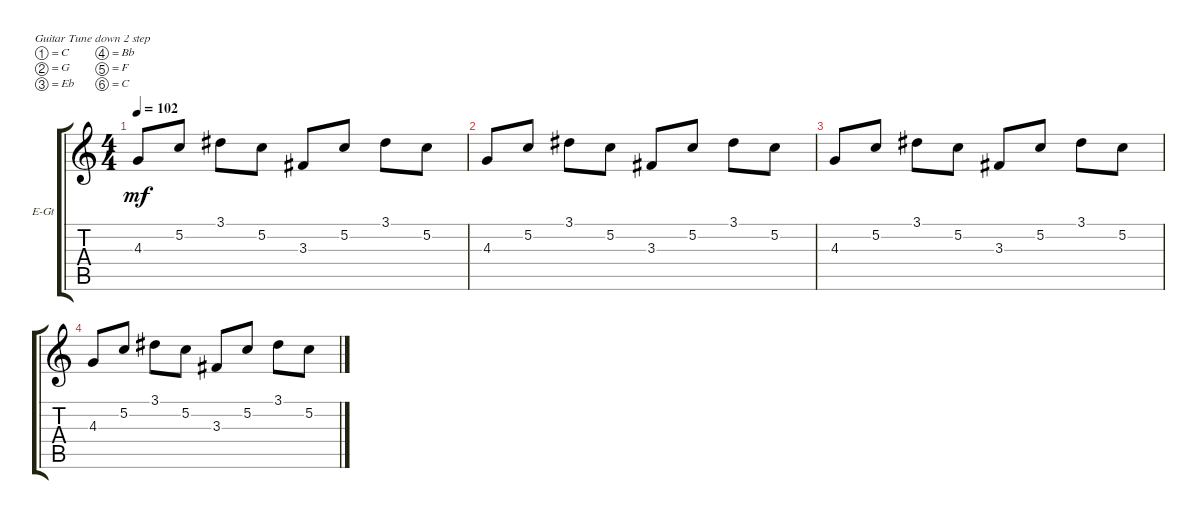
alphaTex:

\bracketExtendMode groupsimilarinstruments
\firstSystemTrackNameOrientation horizontal
\otherSystemsTrackNameOrientation horizontal
\track ("Gtr2" "E-Gt") {instrument electricguitarclean}
\staff {score tabs}
\tuning (C4 G3 Eb3 Bb2 F2 C2)
\ts (4 4)
\tempo 102
\clef g2
\ks c
4.3.8{dy mf instrument electricguitarclean} 5.2.8 3.1.8 5.2.8 3.3.8 5.2.8 3.1.8 5.2.8 |
4.3.8 5.2.8 3.1.8 5.2.8 3.3.8 5.2.8 3.1.8 5.2.8 |
4.3.8 5.2.8 3.1.8 5.2.8 3.3.8 5.2.8 3.1.8 5.2.8 |
4.3.8 5.2.8 3.1.8 5.2.8 3.3.8 5.2.8 3.1.8 5.2.8
